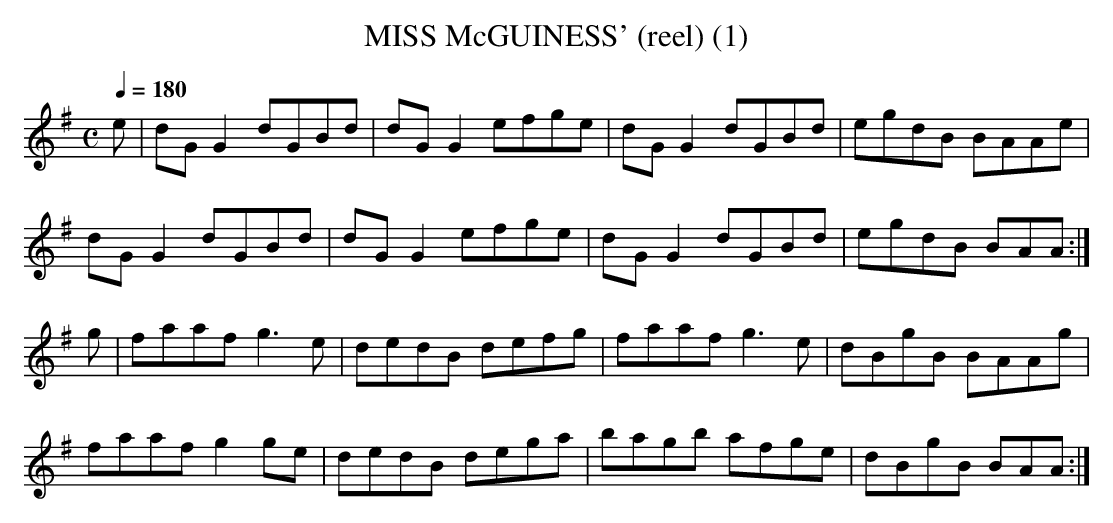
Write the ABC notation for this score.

X:1
T:MISS McGUINESS' (reel) (1)
M:C
L:1/8
Q:1/4=180
K:G
e|dGG2 dGBd|dGG2 efge|dGG2 dGBd|egdB BAAe|
dGG2 dGBd|dGG2 efge|dGG2 dGBd|egdB BAA :|
g|faaf g3e|dedB defg|faaf g3e|dBgB BAAg|
faaf g2ge|dedB dega|bagb afge|dBgB BAA :|
